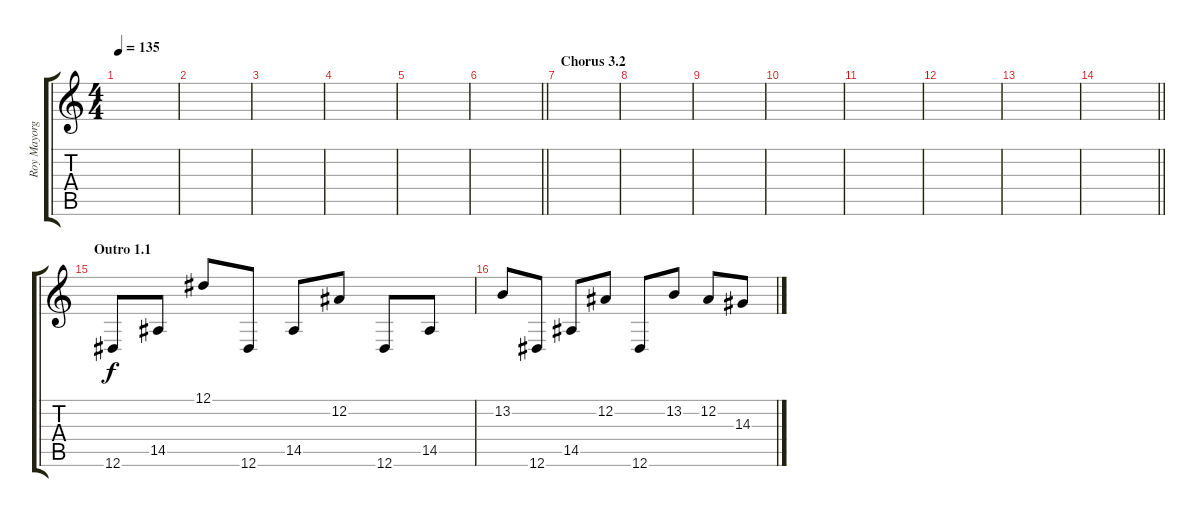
\track ("Roy Mayorga Keyboard" "Roy Mayorg") {instrument lead2sawtooth}
\staff {score tabs}
\tuning (Eb4 Bb3 Gb3 Db3 Ab2 Eb2) {hide}
\ts (4 4)
\tempo 135
\clef g2
\ks c
|
|
|
|
|
\barLineRight lightlight
|
\section ("" "Chorus 3.2")
|
|
|
|
|
|
|
\barLineRight lightlight
|
\section ("" "Outro 1.1")
12.6.8{volume 16 instrument lead2sawtooth} 14.5.8 12.1.8 12.6.8 14.5.8 12.2.8 12.6.8 14.5.8 |
13.2.8 12.6.8 14.5.8 12.2.8 12.6.8 13.2.8 12.2.8 14.3.8
